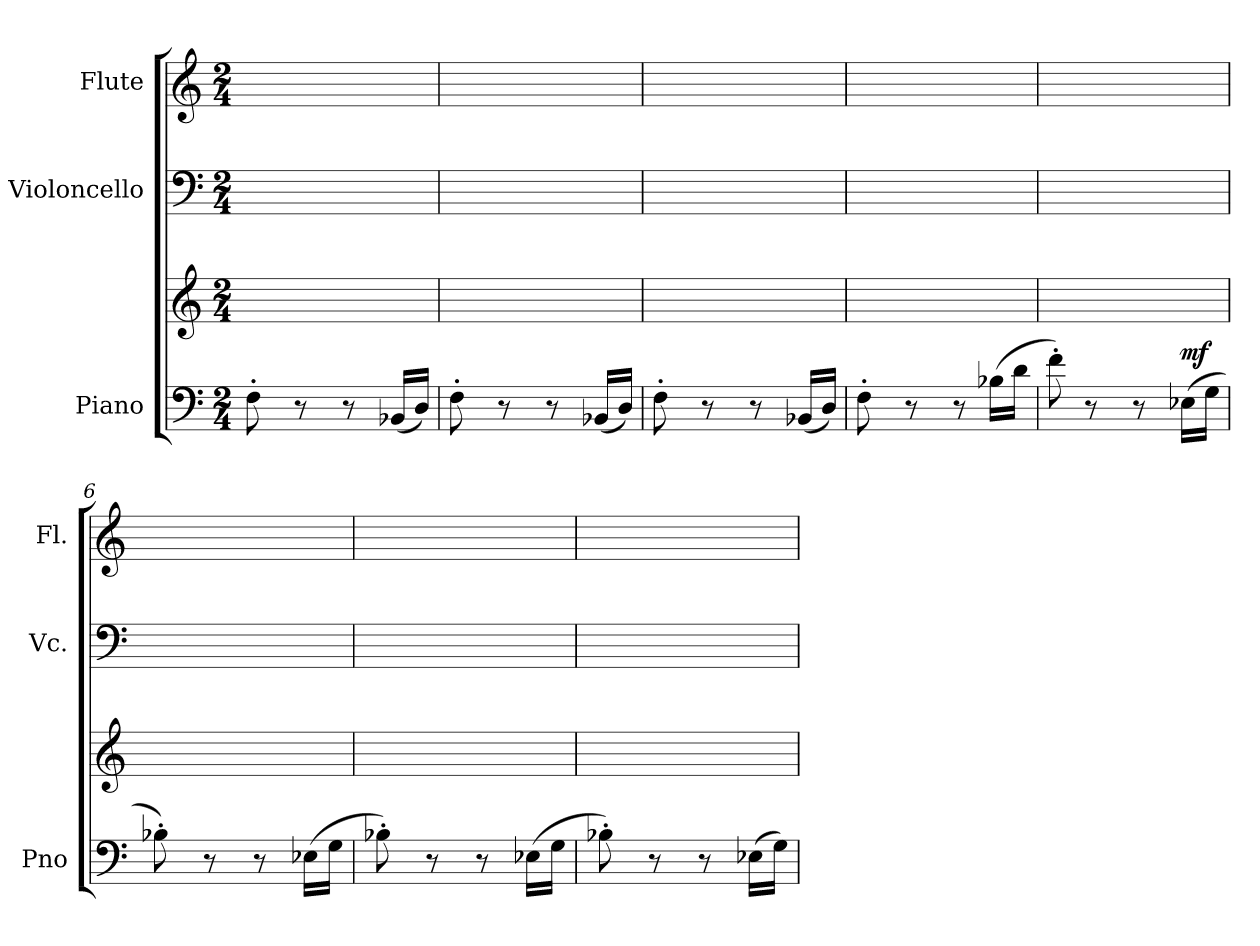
**kern	**kern	**dynam	**kern	**kern
*part3	*part3	*part3	*part2	*part1
*staff4	*staff3	*staff3/4	*staff2	*staff1
*I"Piano	*	*	*I"Violoncello	*I"Flute
*I'Pno	*	*	*I'Vc.	*I'Fl.
*clefF4	*clefG2	*	*clefF4	*clefG2
*k[]	*k[]	*	*k[]	*k[]
*C:	*C:	*	*C:	*C:
*M2/4	*M2/4	*	*M2/4	*M2/4
=1	=1	=1	=1	=1
8F'	8ryy	.	16ryy	16ryy
.	.	.	16ryy	16ryy
8r	16ryy	.	4ryy	4ryy
.	16ryy	.	.	.
8r	16ryy	.	.	.
.	16ryy	.	.	.
(16BB-XLL	16ryy	.	8ryy	8ryy
16DJJ)	16ryy	.	.	.
=2	=2	=2	=2	=2
8F'	16ryy	.	8ryy	8ryy
.	16ryy	.	.	.
8r	16ryy	.	16ryy	16ryy
.	16ryy	.	16ryy	16ryy
8r	16ryy	.	4ryy	4ryy
.	16ryy	.	.	.
(16BB-XLL	16ryy	.	.	.
16DJJ)	16ryy	.	.	.
=3	=3	=3	=3	=3
8F'	16ryy	.	8ryy	8ryy
.	16ryy	.	.	.
8r	16ryy	.	8ryy	8ryy
.	16ryy	.	.	.
8r	16ryy	.	16ryy	16ryy
.	16ryy	.	16ryy	16ryy
(16BB-XLL	16ryy	.	8ryy	8ryy
16DJJ)	16ryy	.	.	.
=4	=4	=4	=4	=4
8F'	16ryy	.	8ryy	8ryy
.	16ryy	.	.	.
8r	16ryy	.	8ryy	8ryy
.	16ryy	.	.	.
8r	8ryy	.	4ryy	4ryy
(16B-XLL	8ryy	.	.	.
16dJJ	.	.	.	.
=5	=5	=5	=5	=5
8f')	8ryy	.	8ryy	4ryy
8r	8ryy	.	16ryy	.
.	.	.	16ryy	.
8r	8ryy	.	16ryy	8ryy
.	.	.	16ryy	.
(16E-XLL	8ryy	mf	16ryy	8ryy
16GJJ	.	.	16ryy	.
=6	=6	=6	=6	=6
8B-X')	16ryy	.	16ryy	16ryy
.	16ryy	.	16ryy	16ryy
8r	4ryy	.	16ryy	4ryy
.	.	.	16ryy	.
8r	.	.	16ryy	.
.	.	.	16ryy	.
(16E-XLL	8ryy	.	16ryy	8ryy
16GJJ	.	.	16ryy	.
=7	=7	=7	=7	=7
8B-X')	8ryy	.	16ryy	8ryy
.	.	.	16ryy	.
8r	16ryy	.	16ryy	16ryy
.	16ryy	.	16ryy	16ryy
8r	4ryy	.	16ryy	4ryy
.	.	.	16ryy	.
(16E-XLL	.	.	16ryy	.
16GJJ	.	.	16ryy	.
=8	=8	=8	=8	=8
8B-X')	8ryy	.	16ryy	8ryy
.	.	.	16ryy	.
8r	8ryy	.	16ryy	8ryy
.	.	.	16ryy	.
8r	16ryy	.	16ryy	16ryy
.	16ryy	.	16ryy	16ryy
(16E-XLL	8ryy	.	16ryy	8ryy
16GJJ)	.	.	16ryy	.
=	=	=	=	=
*-	*-	*-	*-	*-
